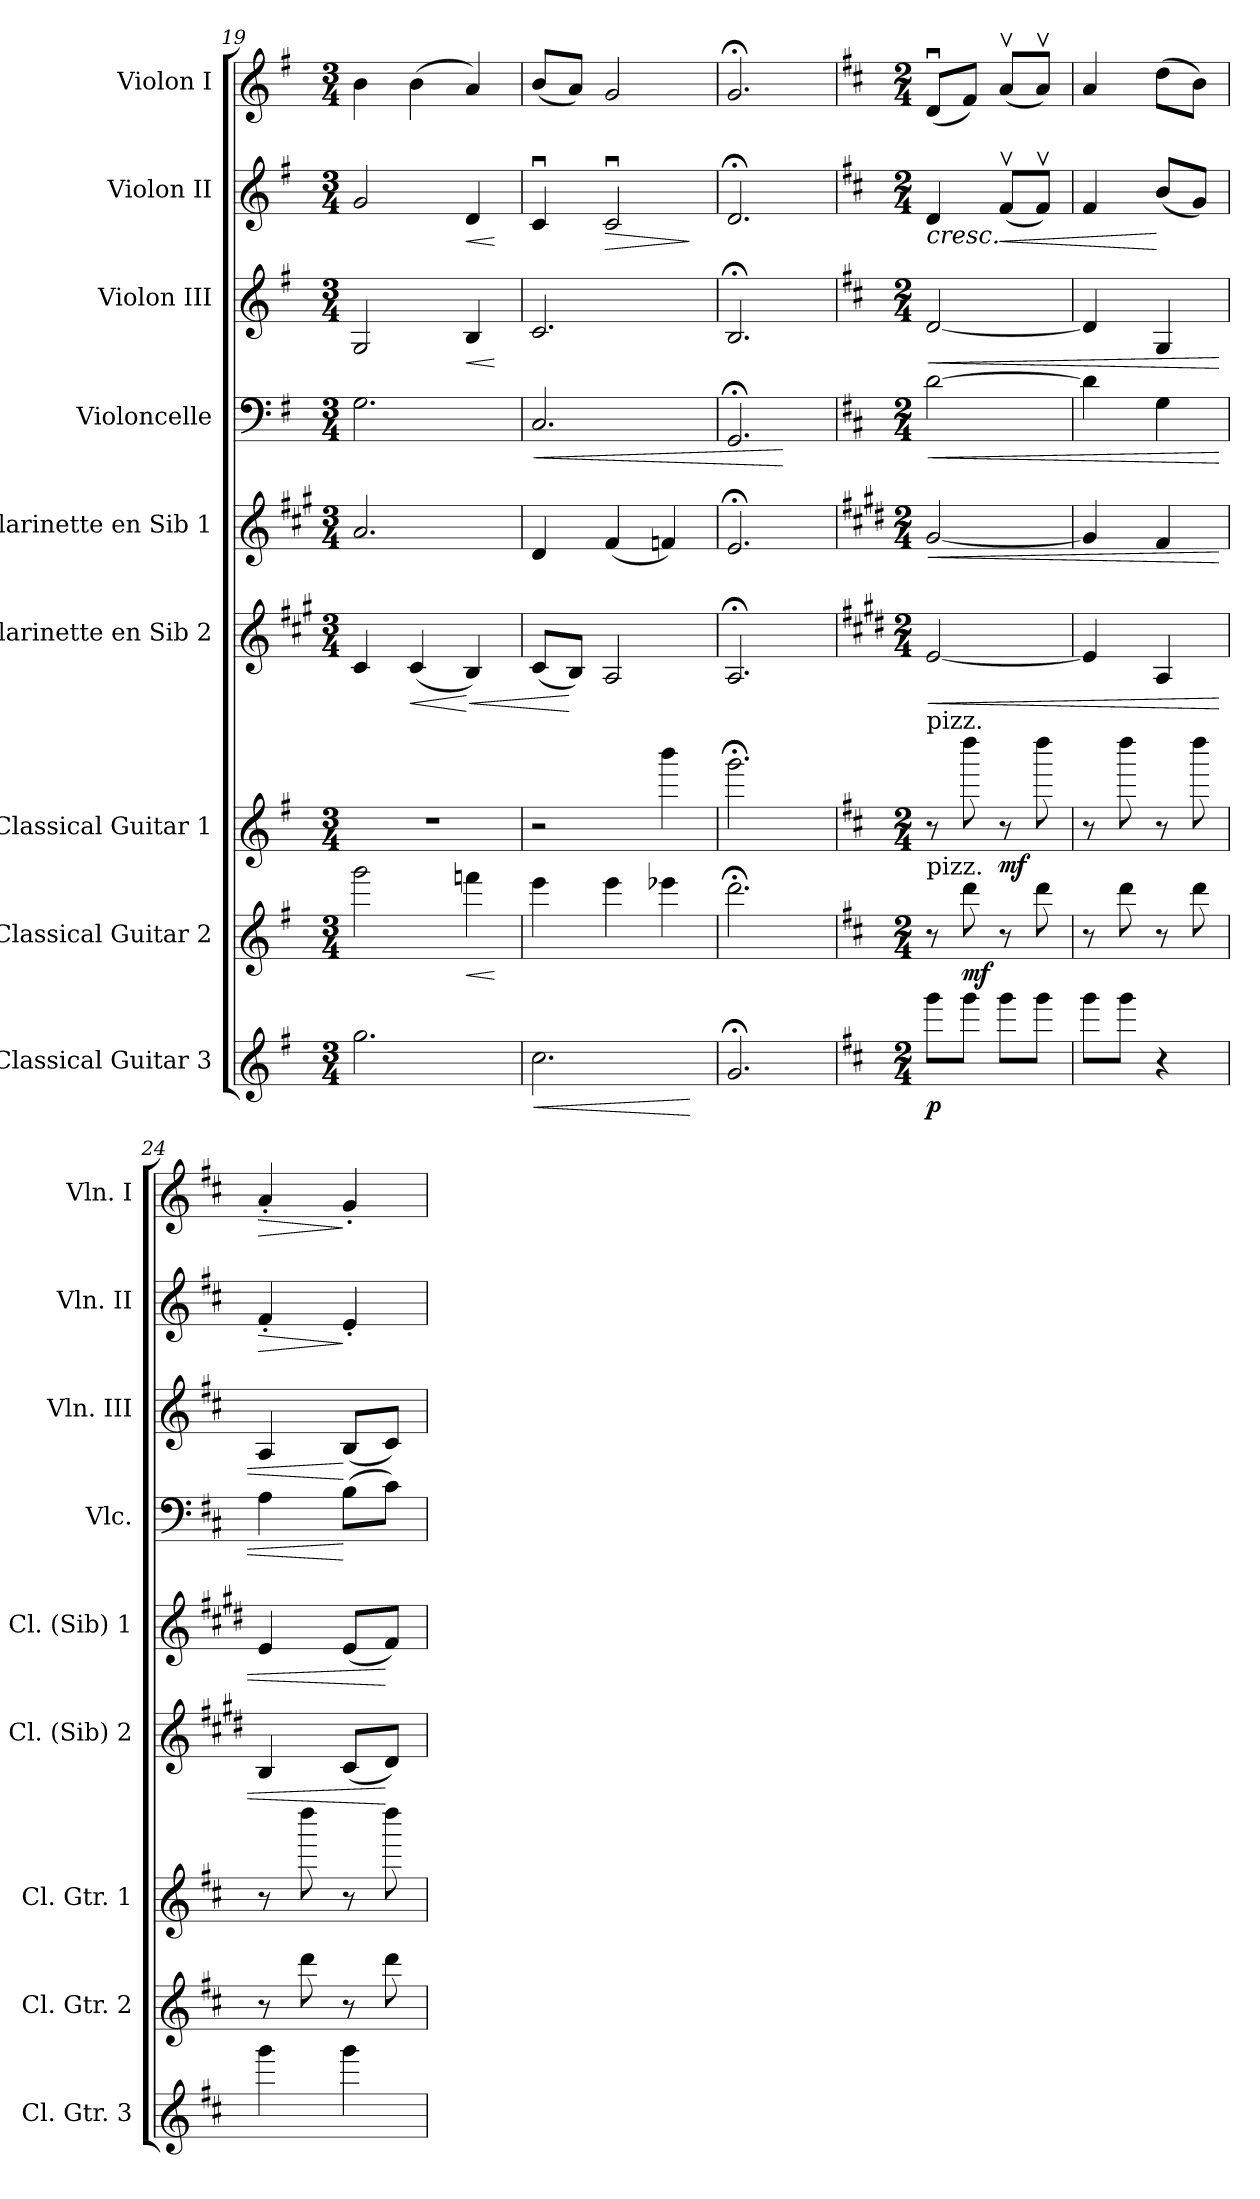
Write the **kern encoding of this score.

**kern	**dynam	**kern	**dynam	**kern	**dynam	**kern	**dynam	**kern	**dynam	**kern	**dynam	**kern	**dynam	**kern	**dynam	**kern	**dynam
*part9	*part9	*part8	*part8	*part7	*part7	*part6	*part6	*part5	*part5	*part4	*part4	*part3	*part3	*part2	*part2	*part1	*part1
*staff9	*staff9	*staff8	*staff8	*staff7	*staff7	*staff6	*staff6	*staff5	*staff5	*staff4	*staff4	*staff3	*staff3	*staff2	*staff2	*staff1	*staff1
*I"Classical Guitar 3	*	*I"Classical Guitar 2	*	*I"Classical Guitar 1	*	*I"Clarinette en Sib 2	*	*I"Clarinette en Sib 1	*	*I"Violoncelle	*	*I"Violon III	*	*I"Violon II	*	*I"Violon I	*
*I'Cl. Gtr. 3	*	*I'Cl. Gtr. 2	*	*I'Cl. Gtr. 1	*	*I'Cl. (Sib) 2	*	*I'Cl. (Sib) 1	*	*I'Vlc.	*	*I'Vln. III	*	*I'Vln. II	*	*I'Vln. I	*
!!LO:PB:g=z
*clefG2	*	*clefG2	*	*clefG2	*	*clefG2	*	*clefG2	*	*clefF4	*	*clefG2	*	*clefG2	*	*clefG2	*
*ITrd7c12	*	*ITrd7c12	*	*ITrd7c12	*	*ITrd1c2	*	*ITrd1c2	*	*	*	*	*	*	*	*	*
*k[f#]	*	*k[f#]	*	*k[f#]	*	*k[f#]	*	*k[f#]	*	*k[f#]	*	*k[f#]	*	*k[f#]	*	*k[f#]	*
*G:	*	*G:	*	*G:	*	*G:	*	*G:	*	*G:	*	*G:	*	*G:	*	*G:	*
*M3/4	*	*M3/4	*	*M3/4	*	*M3/4	*	*M3/4	*	*M3/4	*	*M3/4	*	*M3/4	*	*M3/4	*
=19	=19	=19	=19	=19	=19	=19	=19	=19	=19	=19	=19	=19	=19	=19	=19	=19	=19
2.g\	.	2gg\	.	2.r	.	4B/	.	2.g/	.	2.G\	.	2G/	.	2g/	.	4b\	.
!	!	!	!	!	!	!	!LO:HP:b	!	!	!	!	!	!	!	!	!	!
.	.	.	.	.	.	(<4B/	<	.	.	.	.	.	.	.	.	(>4b\	.
!	!	!	!LO:HP:b	!	!	!	!LO:HP:n=1:b	!	!	!	!	!	!LO:HP:b	!	!LO:HP:b	!	!
.	.	4ffn\	<	.	.	4A/)	[ <	.	.	.	.	4B/	<	4d/	<	4a/)	.
.	.	.	[	.	.	.	.	.	.	.	.	.	[	.	[	.	.
=20	=20	=20	=20	=20	=20	=20	=20	=20	=20	=20	=20	=20	=20	=20	=20	=20	=20
!	!LO:HP:b	!	!	!	!	!	!	!	!	!	!LO:HP:b	!	!	!	!	!	!
2.c\	<	4ee\	.	2r	.	(<8B/L	.	4c/	.	2.C/	<	2.c/	.	4cu>/	.	(<8b/L	.
.	.	.	.	.	.	8A/J)	[	.	.	.	.	.	.	.	.	8a/J)	.
!	!	!	!	!	!	!	!	!	!	!	!	!	!	!	!LO:HP:b	!	!
.	.	4ee\	.	.	.	2G/	.	(<4e/	.	.	.	.	.	2cu>/	>	2g/	.
.	.	4ee-X\	.	4bb>\	.	.	.	4e-X/)	.	.	.	.	.	.	.	.	.
.	[	.	.	.	.	.	.	.	.	.	.	.	.	.	]	.	.
=21	=21	=21	=21	=21	=21	=21	=21	=21	=21	=21	=21	=21	=21	=21	=21	=21	=21
2.G;</	.	2.dd;<\	.	2.gg;<>\	.	2.G;</	.	2.d;</	.	2.GG;</	.	2.B;</	.	2.d;</	.	2.g;</	.
.	.	.	.	.	.	.	.	.	.	.	[	.	.	.	.	.	.
=22	=22	=22	=22	=22	=22	=22	=22	=22	=22	=22	=22	=22	=22	=22	=22	=22	=22
*k[f#c#]	*	*k[f#c#]	*	*k[f#c#]	*	*k[f#c#]	*	*k[f#c#]	*	*k[f#c#]	*	*k[f#c#]	*	*k[f#c#]	*	*k[f#c#]	*
*D:	*	*D:	*	*D:	*	*D:	*	*D:	*	*D:	*	*D:	*	*D:	*	*D:	*
*M2/4	*	*M2/4	*	*M2/4	*	*M2/4	*	*M2/4	*	*M2/4	*	*M2/4	*	*M2/4	*	*M2/4	*
!	!	!	!	!LO:TX:a:t=pizz.	!	!	!	!	!	!	!	!	!	!	!	!	!
!	!	!LO:TX:a:t=pizz.	!	!	!	!	!	!	!	!	!	!	!	!	!	!	!
!	!LO:DY:b	!	!	!	!	!	!LO:HP:b	!	!LO:HP:b	!	!LO:HP:b	!	!LO:HP:b	!	!LO:HP:b	!	!
8gg\L	p	8r	.	8r	.	[2d/	<	[2f#/	<	[2d\	<	[2d/	<	4d/	<	(<8du>/L	.
!	!	!	!LO:DY:b	!	!	!	!	!	!	!	!	!	!	!	!	!	!
8gg\J	.	8dd\	mf	8ddd\	.	.	.	.	.	.	.	.	.	.	.	8f#/J)	.
!	!	!	!	!	!LO:DY:b	!	!	!	!	!	!	!	!	!	!LO:HP:b	!	!
8gg\L	.	8r	.	8r	mf	.	.	.	.	.	.	.	.	(<8f#v>/L	<	(<8av>/L	.
8gg\J	.	8dd\	.	8ddd\	.	.	.	.	.	.	.	.	.	8f#v>/J)	.	8av>/J)	.
=23	=23	=23	=23	=23	=23	=23	=23	=23	=23	=23	=23	=23	=23	=23	=23	=23	=23
8gg\L	.	8r	.	8r	.	4d/]	.	4f#/]	.	4d\]	.	4d/]	.	4f#/	.	4a/	.
8gg\J	.	8dd\	.	8ddd\	.	.	.	.	.	.	.	.	.	.	.	.	.
4r	.	8r	.	8r	.	4G/	.	4e/	.	4G\	.	4G/	.	(<8b/L	[	(>8dd\L	.
.	.	8dd\	.	8ddd\	.	.	.	.	.	.	.	.	.	8g/J)	.	8b\J)	.
.	.	.	.	.	.	.	.	.	.	.	.	.	.	.	[	.	.
=24	=24	=24	=24	=24	=24	=24	=24	=24	=24	=24	=24	=24	=24	=24	=24	=24	=24
!	!	!	!	!	!	!	!	!	!	!	!	!	!	!	!LO:HP:b	!	!LO:HP:b
4gg\	.	8r	.	8r	.	4A/	.	4d/	.	4A\	.	4A/	.	4f#'</	>	4a'</	>
.	.	8dd\	.	8ddd\	.	.	.	.	.	.	.	.	.	.	.	.	.
4gg\	.	8r	.	8r	.	(<8B/L	.	(<8d/L	.	(>8B\L	[	(<8B/L	[	4e'</	]	4g'</	]
.	.	8dd\	.	8ddd\	.	8c#/J)	[	8e/J)	[	8c#\J)	.	8c#/J)	.	.	.	.	.
=	=	=	=	=	=	=	=	=	=	=	=	=	=	=	=	=	=
*-	*-	*-	*-	*-	*-	*-	*-	*-	*-	*-	*-	*-	*-	*-	*-	*-	*-
